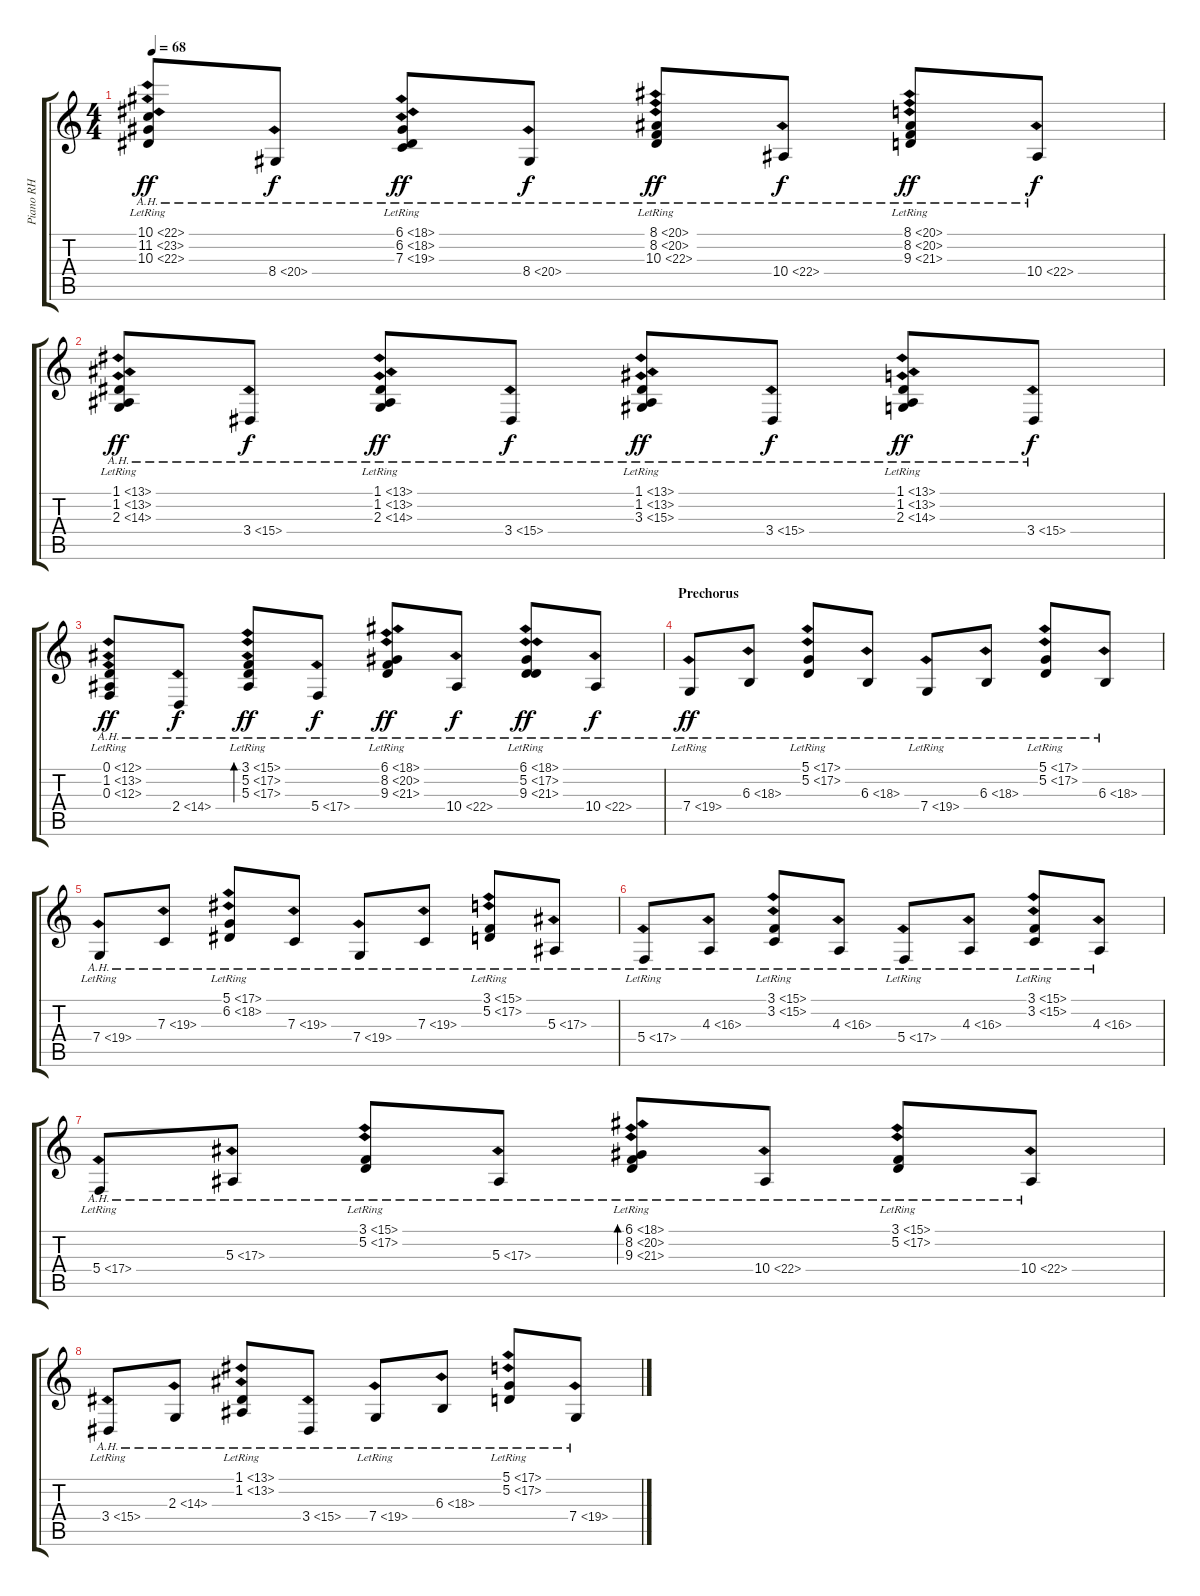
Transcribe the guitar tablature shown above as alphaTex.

\track ("Piano RH" "Piano RH") {instrument brightacousticpiano}
\staff {score tabs}
\tuning (D4 A3 F3 C3 G2 D2) {hide}
\ts (4 4)
\tempo 68
\clef g2
\ks c
(10.1{ah 12 lr} 11.2{ah 12 lr} 10.3{ah 12 lr}).8{dy ff} 8.4{ah 12}.8{dy f} (6.1{ah 12 lr} 6.2{ah 12 lr} 7.3{ah 12 lr}).8{dy ff} 8.4{ah 12}.8{dy f} (8.1{ah 12 lr} 8.2{ah 12 lr} 10.3{ah 12 lr}).8{dy ff} 10.4{ah 12}.8{dy f} (8.1{ah 12 lr} 8.2{ah 12 lr} 9.3{ah 12 lr}).8{dy ff} 10.4{ah 12}.8{dy f} |
(1.1{ah 12 lr} 1.2{ah 12 lr} 2.3{ah 12 lr}).8{dy ff} 3.4{ah 12}.8{dy f} (1.1{ah 12 lr} 1.2{ah 12 lr} 2.3{ah 12 lr}).8{dy ff} 3.4{ah 12}.8{dy f} (1.1{ah 12 lr} 1.2{ah 12 lr} 3.3{ah 12 lr}).8{dy ff} 3.4{ah 12}.8{dy f} (1.1{ah 12 lr} 1.2{ah 12 lr} 2.3{ah 12 lr}).8{dy ff} 3.4{ah 12}.8{dy f} |
(0.1{ah 12 lr} 1.2{ah 12 lr} 0.3{ah 12 lr}).8{dy ff} 2.4{ah 12}.8{dy f} (3.1{ah 12 lr} 5.2{ah 12 lr} 5.3{ah 12 lr}).8{bd 120 dy ff} 5.4{ah 12}.8{dy f} (6.1{ah 12 lr} 8.2{ah 12 lr} 9.3{ah 12 lr}).8{dy ff} 10.4{ah 12}.8{dy f} (6.1{ah 12 lr} 5.2{ah 12 lr} 9.3{ah 12 lr}).8{dy ff} 10.4{ah 12}.8{dy f} |
\section ("" "Prechorus")
7.4{ah 12 lr}.8{dy ff} 6.3{ah 12}.8 (5.1{ah 12 lr} 5.2{ah 12 lr}).8 6.3{ah 12}.8 7.4{ah 12 lr}.8 6.3{ah 12}.8 (5.1{ah 12 lr} 5.2{ah 12 lr}).8 6.3{ah 12}.8 |
7.4{ah 12 lr}.8 7.3{ah 12}.8 (5.1{ah 12 lr} 6.2{ah 12 lr}).8 7.3{ah 12}.8 7.4{ah 12}.8 7.3{ah 12}.8 (3.1{ah 12 lr} 5.2{ah 12 lr}).8 5.3{ah 12}.8 |
5.4{ah 12 lr}.8 4.3{ah 12}.8 (3.1{ah 12} 3.2{ah 12 lr}).8 4.3{ah 12}.8 5.4{ah 12 lr}.8 4.3{ah 12}.8 (3.1{ah 12} 3.2{ah 12 lr}).8 4.3{ah 12}.8 |
5.4{ah 12 lr}.8 5.3{ah 12}.8 (3.1{ah 12 lr} 5.2{ah 12 lr}).8 5.3{ah 12}.8 (6.1{ah 12 lr} 8.2{ah 12 lr} 9.3{ah 12 lr}).8{bd 120} 10.4{ah 12}.8 (3.1{ah 12 lr} 5.2{ah 12 lr}).8 10.4{ah 12}.8 |
3.4{ah 12 lr}.8 2.3{ah 12}.8 (1.1{ah 12 lr} 1.2{ah 12 lr}).8 3.4{ah 12}.8 7.4{ah 12 lr}.8 6.3{ah 12}.8 (5.1{ah 12 lr} 5.2{ah 12 lr}).8 7.4{ah 12}.8
